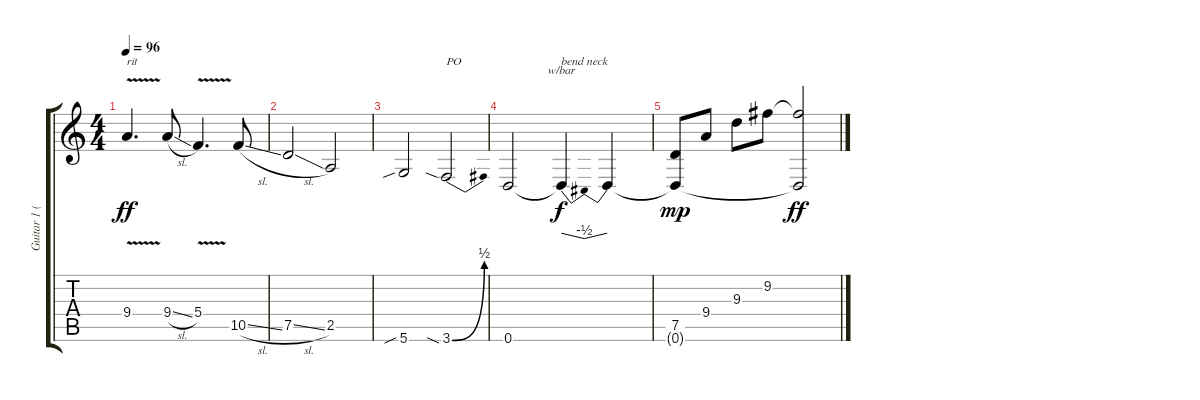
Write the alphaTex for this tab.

\track ("Guitar 1 (Slash)" "Guitar 1 (") {instrument overdrivenguitar}
\staff {score tabs}
\tuning (D4 A3 F3 C3 G2 D2) {hide}
\ts (4 4)
\tempo 96
\clef g2
\ks c
9.4{v}.4{d txt "rit" dy ff} 9.4{sl}.8 5.4{v}.4{d} 10.5{sl}.8 |
7.5{sl}.2 2.5.2 |
5.6{sib}.2 3.6{be (bend 0 0 60 2) sia}.2{txt "PO"} |
0.6.2 0.6{t}.4{tbe (dip default 0 0 30 -2 60 0) txt "bend neck" dy f} 0.6{t}.4 |
(7.5 0.6{t}).8{dy mp} 9.4.8 9.3.8 9.2.8 (9.2{t} 0.6{t}).2{dy ff}
